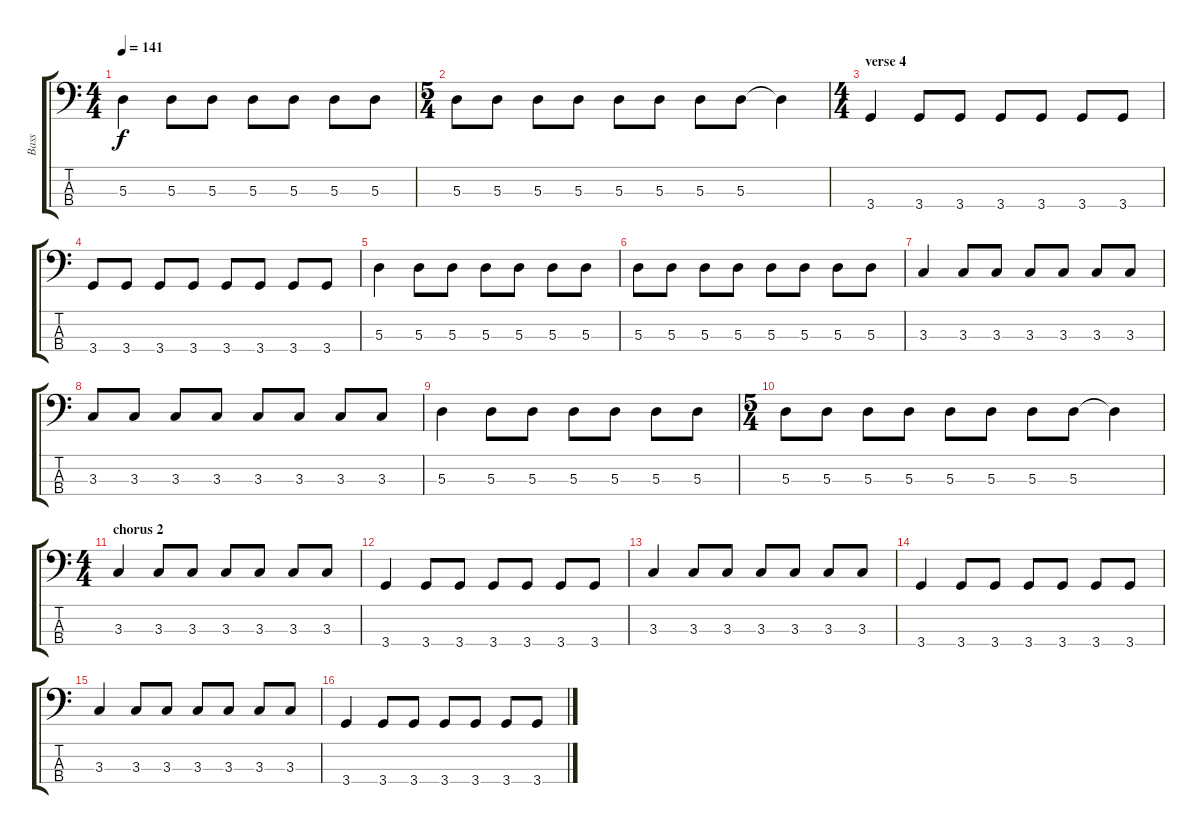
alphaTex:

\track ("Bass" "Bass") {instrument electricbasspick}
\staff {score tabs}
\tuning (G2 D2 A1 E1) {hide}
\ts (4 4)
\tempo 141
\clef f4
\ks c
5.3.4{dy f} 5.3.8 5.3.8 5.3.8 5.3.8 5.3.8 5.3.8 |
\ts (5 4)
5.3.8 5.3.8 5.3.8 5.3.8 5.3.8 5.3.8 5.3.8 5.3.8 5.3{t}.4 |
\ts (4 4)
\section ("" "verse 4")
3.4.4 3.4.8 3.4.8 3.4.8 3.4.8 3.4.8 3.4.8 |
3.4.8 3.4.8 3.4.8 3.4.8 3.4.8 3.4.8 3.4.8 3.4.8 |
5.3.4 5.3.8 5.3.8 5.3.8 5.3.8 5.3.8 5.3.8 |
5.3.8 5.3.8 5.3.8 5.3.8 5.3.8 5.3.8 5.3.8 5.3.8 |
3.3.4 3.3.8 3.3.8 3.3.8 3.3.8 3.3.8 3.3.8 |
3.3.8 3.3.8 3.3.8 3.3.8 3.3.8 3.3.8 3.3.8 3.3.8 |
5.3.4 5.3.8 5.3.8 5.3.8 5.3.8 5.3.8 5.3.8 |
\ts (5 4)
5.3.8 5.3.8 5.3.8 5.3.8 5.3.8 5.3.8 5.3.8 5.3.8 5.3{t}.4 |
\ts (4 4)
\section ("" "chorus 2")
3.3.4 3.3.8 3.3.8 3.3.8 3.3.8 3.3.8 3.3.8 |
3.4.4 3.4.8 3.4.8 3.4.8 3.4.8 3.4.8 3.4.8 |
3.3.4 3.3.8 3.3.8 3.3.8 3.3.8 3.3.8 3.3.8 |
3.4.4 3.4.8 3.4.8 3.4.8 3.4.8 3.4.8 3.4.8 |
3.3.4 3.3.8 3.3.8 3.3.8 3.3.8 3.3.8 3.3.8 |
3.4.4 3.4.8 3.4.8 3.4.8 3.4.8 3.4.8 3.4.8
